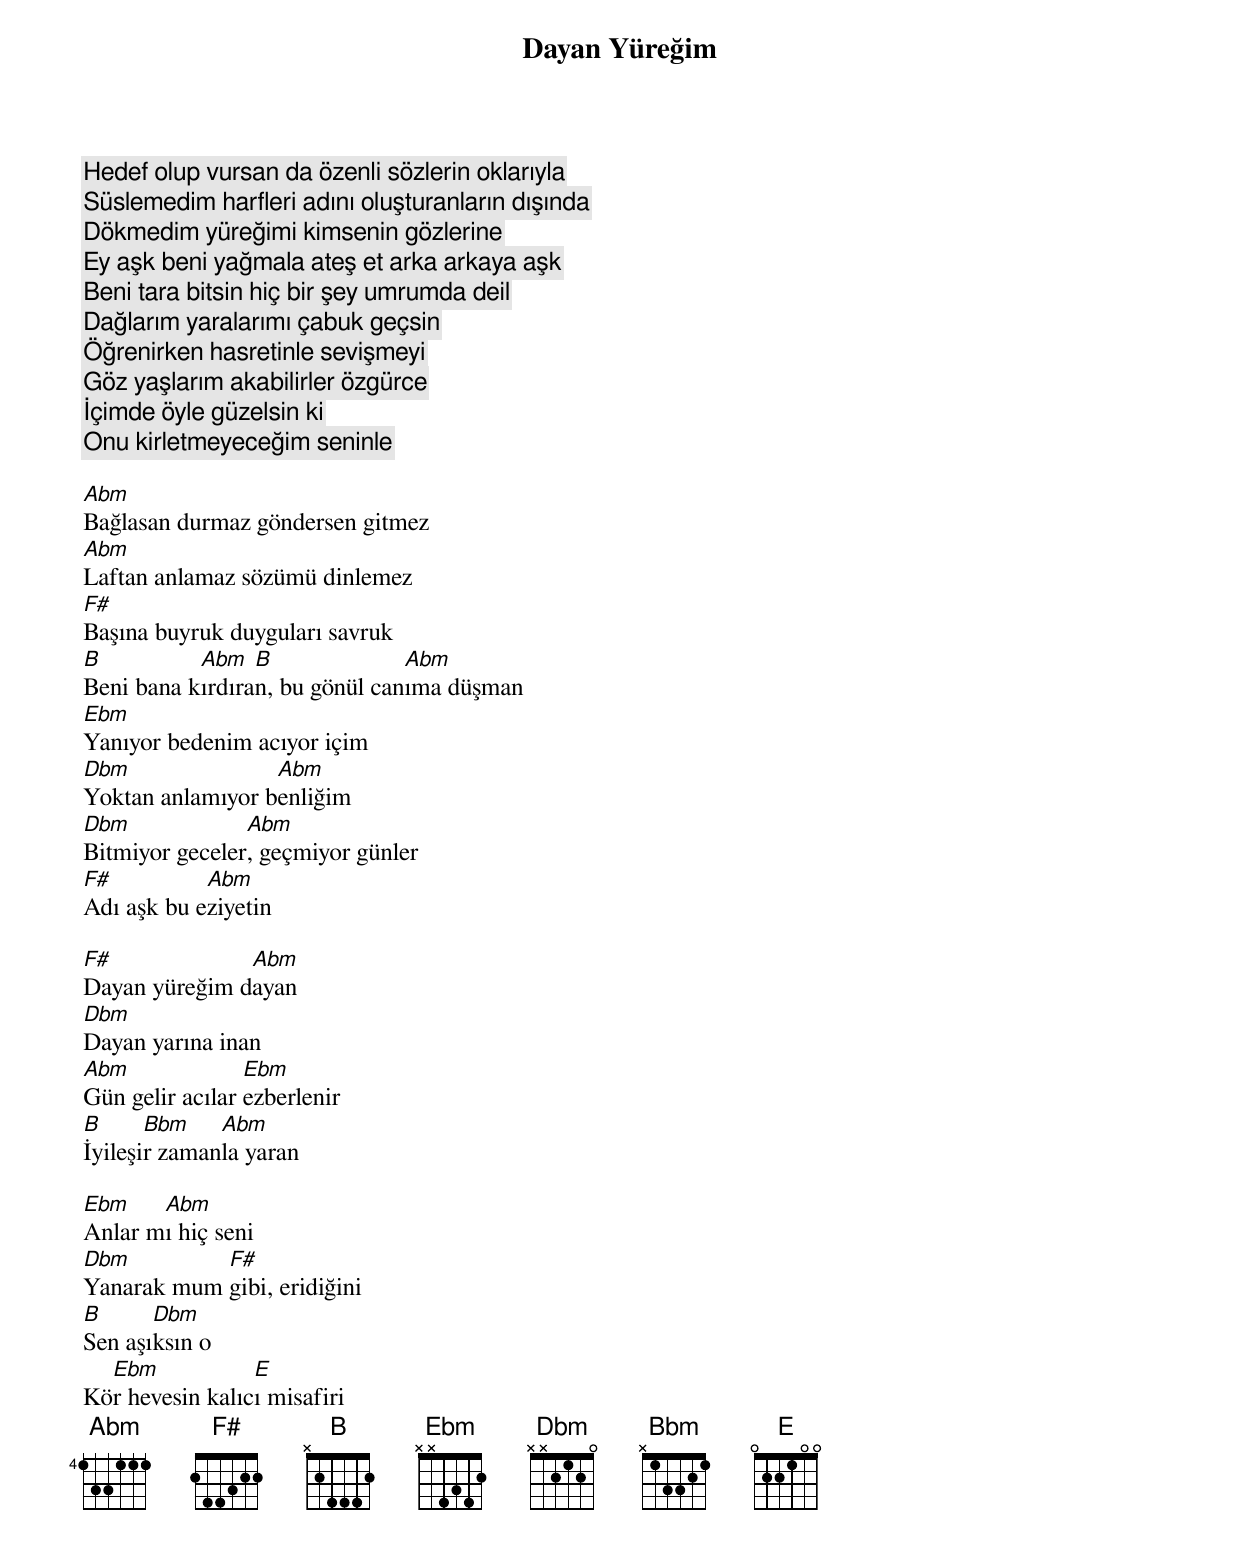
{title: Dayan Yüreğim}
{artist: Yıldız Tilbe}

Hedef olup vursan da özenli sözlerin oklarıyla
Süslemedim harfleri adını oluşturanların dışında
Dökmedim yüreğimi kimsenin gözlerine
Ey aşk beni yağmala ateş et arka arkaya aşk
Beni tara bitsin hiç bir şey umrumda deil
Dağlarım yaralarımı çabuk geçsin
Öğrenirken hasretinle sevişmeyi
Göz yaşlarım akabilirler özgürce
İçimde öyle güzelsin ki
Onu kirletmeyeceğim seninle

Abm
Bağlasan durmaz göndersen gitmez
Abm
Laftan anlamaz sözümü dinlemez
F#
Başına buyruk duyguları savruk
B          Abm   B              Abm
Beni bana kırdıran, bu gönül canıma düşman
Ebm
Yanıyor bedenim acıyor içim
Dbm               Abm
Yoktan anlamıyor benliğim
Dbm             Abm
Bitmiyor geceler, geçmiyor günler
F#          Abm
Adı aşk bu eziyetin

F#             Abm
Dayan yüreğim dayan
Dbm
Dayan yarına inan
Abm              Ebm
Gün gelir acılar ezberlenir
B      Bbm    Abm
İyileşir zamanla yaran

Ebm    Abm
Anlar mı hiç seni
Dbm         F#
Yanarak mum gibi, eridiğini
B      Dbm
Sen aşıksın o
  Ebm            E
Kör hevesin kalıcı misafiri
